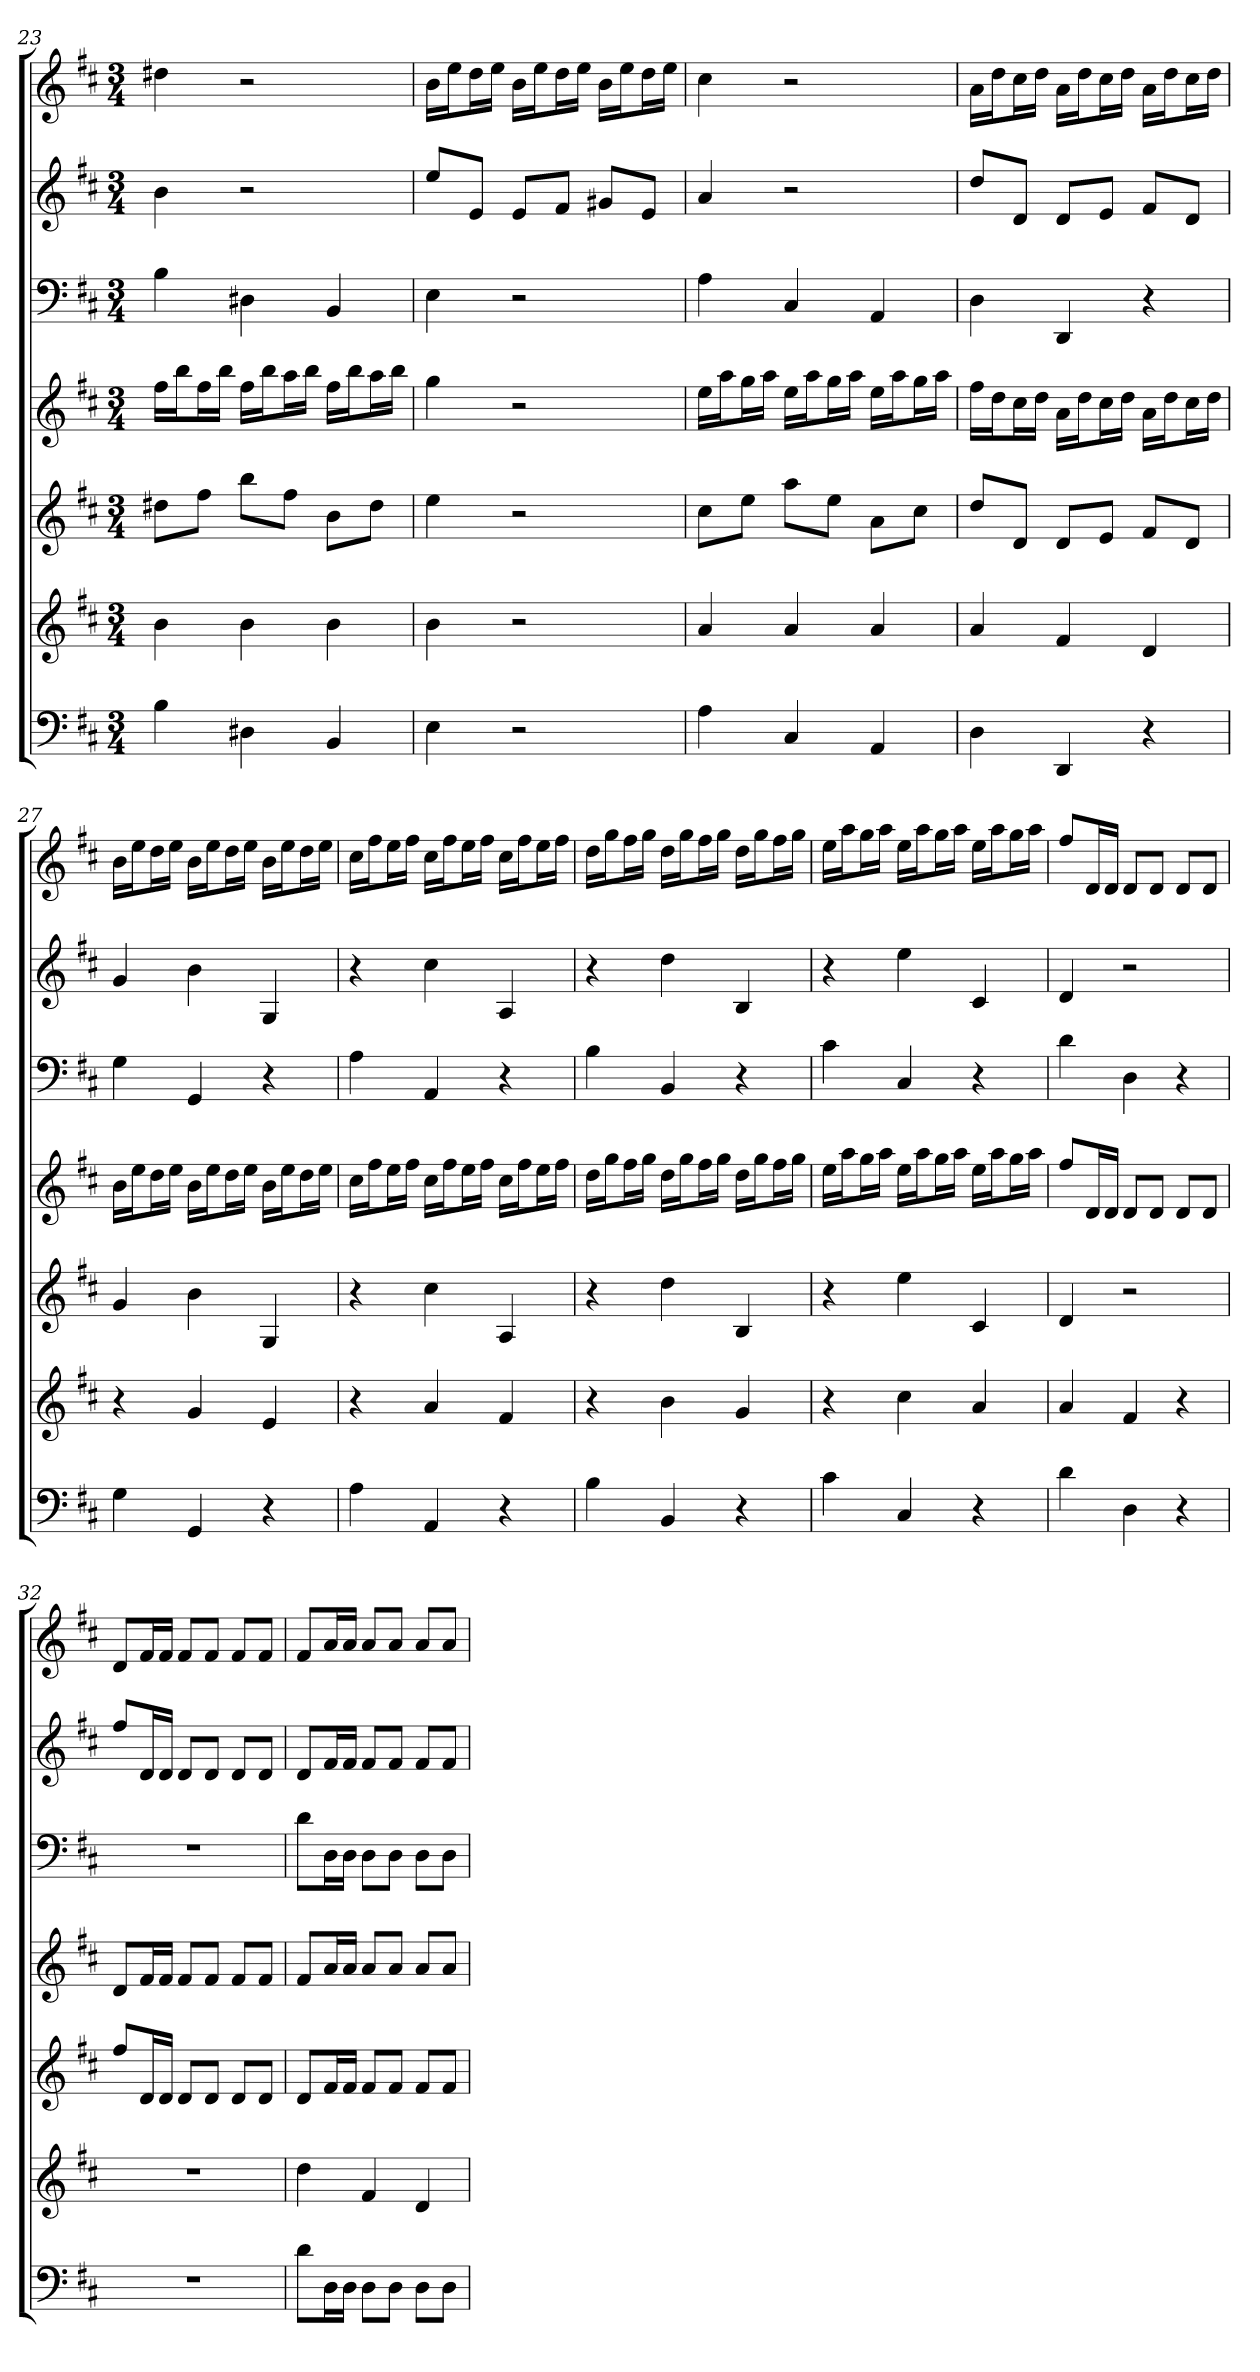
**kern	**kern	**kern	**kern	**kern	**kern	**kern
*part7	*part6	*part5	*part4	*part3	*part2	*part1
*staff7	*staff6	*staff5	*staff4	*staff3	*staff2	*staff1
*k[f#c#]	*k[f#c#]	*k[f#c#]	*k[f#c#]	*k[f#c#]	*k[f#c#]	*k[f#c#]
*D:	*D:	*D:	*D:	*D:	*D:	*D:
*M3/4	*M3/4	*M3/4	*M3/4	*M3/4	*M3/4	*M3/4
=23	=23	=23	=23	=23	=23	=23
4B	4b	8dd#XL	16ff#LL	4B	4b	4dd#X
.	.	.	16bbJ	.	.	.
.	.	8ff#J	16ff#L	.	.	.
.	.	.	16bbJJ	.	.	.
4D#X	4b	8bbL	16ff#LL	4D#X	2r	2r
.	.	.	16bbJ	.	.	.
.	.	8ff#J	16aaL	.	.	.
.	.	.	16bbJJ	.	.	.
4BB	4b	8bL	16ff#LL	4BB	.	.
.	.	.	16bbJ	.	.	.
.	.	8dd#J	16aaL	.	.	.
.	.	.	16bbJJ	.	.	.
=24	=24	=24	=24	=24	=24	=24
4E	4b	4ee	4gg	4E	8eeL	16bLL
.	.	.	.	.	.	16eeJ
.	.	.	.	.	8eJ	16ddL
.	.	.	.	.	.	16eeJJ
2r	2r	2r	2r	2r	8eL	16bLL
.	.	.	.	.	.	16eeJ
.	.	.	.	.	8f#J	16ddL
.	.	.	.	.	.	16eeJJ
.	.	.	.	.	8g#XL	16bLL
.	.	.	.	.	.	16eeJ
.	.	.	.	.	8eJ	16ddL
.	.	.	.	.	.	16eeJJ
=25	=25	=25	=25	=25	=25	=25
4A	4a	8cc#L	16eeLL	4A	4a	4cc#
.	.	.	16aaJ	.	.	.
.	.	8eeJ	16ggL	.	.	.
.	.	.	16aaJJ	.	.	.
4C#	4a	8aaL	16eeLL	4C#	2r	2r
.	.	.	16aaJ	.	.	.
.	.	8eeJ	16ggL	.	.	.
.	.	.	16aaJJ	.	.	.
4AA	4a	8aL	16eeLL	4AA	.	.
.	.	.	16aaJ	.	.	.
.	.	8cc#J	16ggL	.	.	.
.	.	.	16aaJJ	.	.	.
=26	=26	=26	=26	=26	=26	=26
4D	4a	8ddL	16ff#LL	4D	8ddL	16aLL
.	.	.	16ddJ	.	.	16ddJ
.	.	8dJ	16cc#L	.	8dJ	16cc#L
.	.	.	16ddJJ	.	.	16ddJJ
4DD	4f#	8dL	16aLL	4DD	8dL	16aLL
.	.	.	16ddJ	.	.	16ddJ
.	.	8eJ	16cc#L	.	8eJ	16cc#L
.	.	.	16ddJJ	.	.	16ddJJ
4r	4d	8f#L	16aLL	4r	8f#L	16aLL
.	.	.	16ddJ	.	.	16ddJ
.	.	8dJ	16cc#L	.	8dJ	16cc#L
.	.	.	16ddJJ	.	.	16ddJJ
=27	=27	=27	=27	=27	=27	=27
4G	4r	4g	16bLL	4G	4g	16bLL
.	.	.	16eeJ	.	.	16eeJ
.	.	.	16ddL	.	.	16ddL
.	.	.	16eeJJ	.	.	16eeJJ
4GG	4g	4b	16bLL	4GG	4b	16bLL
.	.	.	16eeJ	.	.	16eeJ
.	.	.	16ddL	.	.	16ddL
.	.	.	16eeJJ	.	.	16eeJJ
4r	4e	4G	16bLL	4r	4G	16bLL
.	.	.	16eeJ	.	.	16eeJ
.	.	.	16ddL	.	.	16ddL
.	.	.	16eeJJ	.	.	16eeJJ
=28	=28	=28	=28	=28	=28	=28
4A	4r	4r	16cc#LL	4A	4r	16cc#LL
.	.	.	16ff#J	.	.	16ff#J
.	.	.	16eeL	.	.	16eeL
.	.	.	16ff#JJ	.	.	16ff#JJ
4AA	4a	4cc#	16cc#LL	4AA	4cc#	16cc#LL
.	.	.	16ff#J	.	.	16ff#J
.	.	.	16eeL	.	.	16eeL
.	.	.	16ff#JJ	.	.	16ff#JJ
4r	4f#	4A	16cc#LL	4r	4A	16cc#LL
.	.	.	16ff#J	.	.	16ff#J
.	.	.	16eeL	.	.	16eeL
.	.	.	16ff#JJ	.	.	16ff#JJ
=29	=29	=29	=29	=29	=29	=29
4B	4r	4r	16ddLL	4B	4r	16ddLL
.	.	.	16ggJ	.	.	16ggJ
.	.	.	16ff#L	.	.	16ff#L
.	.	.	16ggJJ	.	.	16ggJJ
4BB	4b	4dd	16ddLL	4BB	4dd	16ddLL
.	.	.	16ggJ	.	.	16ggJ
.	.	.	16ff#L	.	.	16ff#L
.	.	.	16ggJJ	.	.	16ggJJ
4r	4g	4B	16ddLL	4r	4B	16ddLL
.	.	.	16ggJ	.	.	16ggJ
.	.	.	16ff#L	.	.	16ff#L
.	.	.	16ggJJ	.	.	16ggJJ
=30	=30	=30	=30	=30	=30	=30
4c#	4r	4r	16eeLL	4c#	4r	16eeLL
.	.	.	16aaJ	.	.	16aaJ
.	.	.	16ggL	.	.	16ggL
.	.	.	16aaJJ	.	.	16aaJJ
4C#	4cc#	4ee	16eeLL	4C#	4ee	16eeLL
.	.	.	16aaJ	.	.	16aaJ
.	.	.	16ggL	.	.	16ggL
.	.	.	16aaJJ	.	.	16aaJJ
4r	4a	4c#	16eeLL	4r	4c#	16eeLL
.	.	.	16aaJ	.	.	16aaJ
.	.	.	16ggL	.	.	16ggL
.	.	.	16aaJJ	.	.	16aaJJ
=31	=31	=31	=31	=31	=31	=31
4d	4a	4d	8ff#L	4d	4d	8ff#L
.	.	.	16dL	.	.	16dL
.	.	.	16dJJ	.	.	16dJJ
4D	4f#	2r	8dL	4D	2r	8dL
.	.	.	8dJ	.	.	8dJ
4r	4r	.	8dL	4r	.	8dL
.	.	.	8dJ	.	.	8dJ
=32	=32	=32	=32	=32	=32	=32
2.r	2.r	8ff#L	8dL	2.r	8ff#L	8dL
.	.	16dL	16f#L	.	16dL	16f#L
.	.	16dJJ	16f#JJ	.	16dJJ	16f#JJ
.	.	8dL	8f#L	.	8dL	8f#L
.	.	8dJ	8f#J	.	8dJ	8f#J
.	.	8dL	8f#L	.	8dL	8f#L
.	.	8dJ	8f#J	.	8dJ	8f#J
=33	=33	=33	=33	=33	=33	=33
8dL	4dd	8dL	8f#L	8dL	8dL	8f#L
16DL	.	16f#L	16aL	16DL	16f#L	16aL
16DJJ	.	16f#JJ	16aJJ	16DJJ	16f#JJ	16aJJ
8DL	4f#	8f#L	8aL	8DL	8f#L	8aL
8DJ	.	8f#J	8aJ	8DJ	8f#J	8aJ
8DL	4d	8f#L	8aL	8DL	8f#L	8aL
8DJ	.	8f#J	8aJ	8DJ	8f#J	8aJ
=	=	=	=	=	=	=
*-	*-	*-	*-	*-	*-	*-
